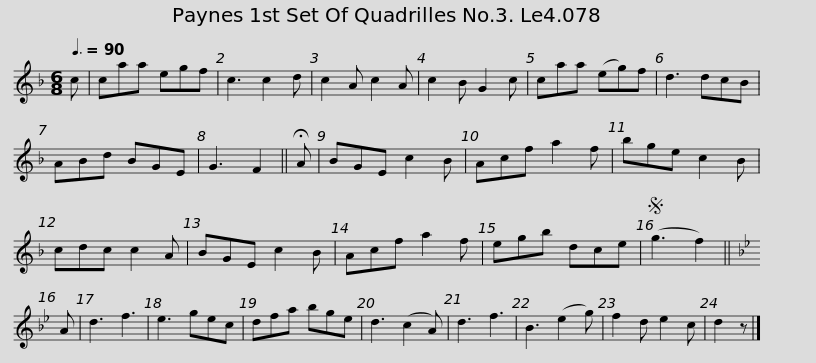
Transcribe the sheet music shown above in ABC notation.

X:1
L:1/8
Q:3/8=90
M:6/8
I:linebreak $
K:F
V:1 treble
V:1
 c | caa egf | c3 c2 d | c2 A c2 A | c2 B G2 c | %5
 caa (eg)f | d3 dcB | ABd BGE | G3 F2 || !fermata!A |$ %10
 BGE c2 B | Acf a2 f | bge c2 B | cdc c2 A | BGE c2 B | %15
 Acf a2 f | egb dce |S (g3 f2) ||[K:Bb] A |$ d3 f3 | %20
 e3 gec | dfa bge | d3 (c2 A) | d3 f3 | B3 (e2 g) | %25
 f2 d e2 c | d2 z |] %27
